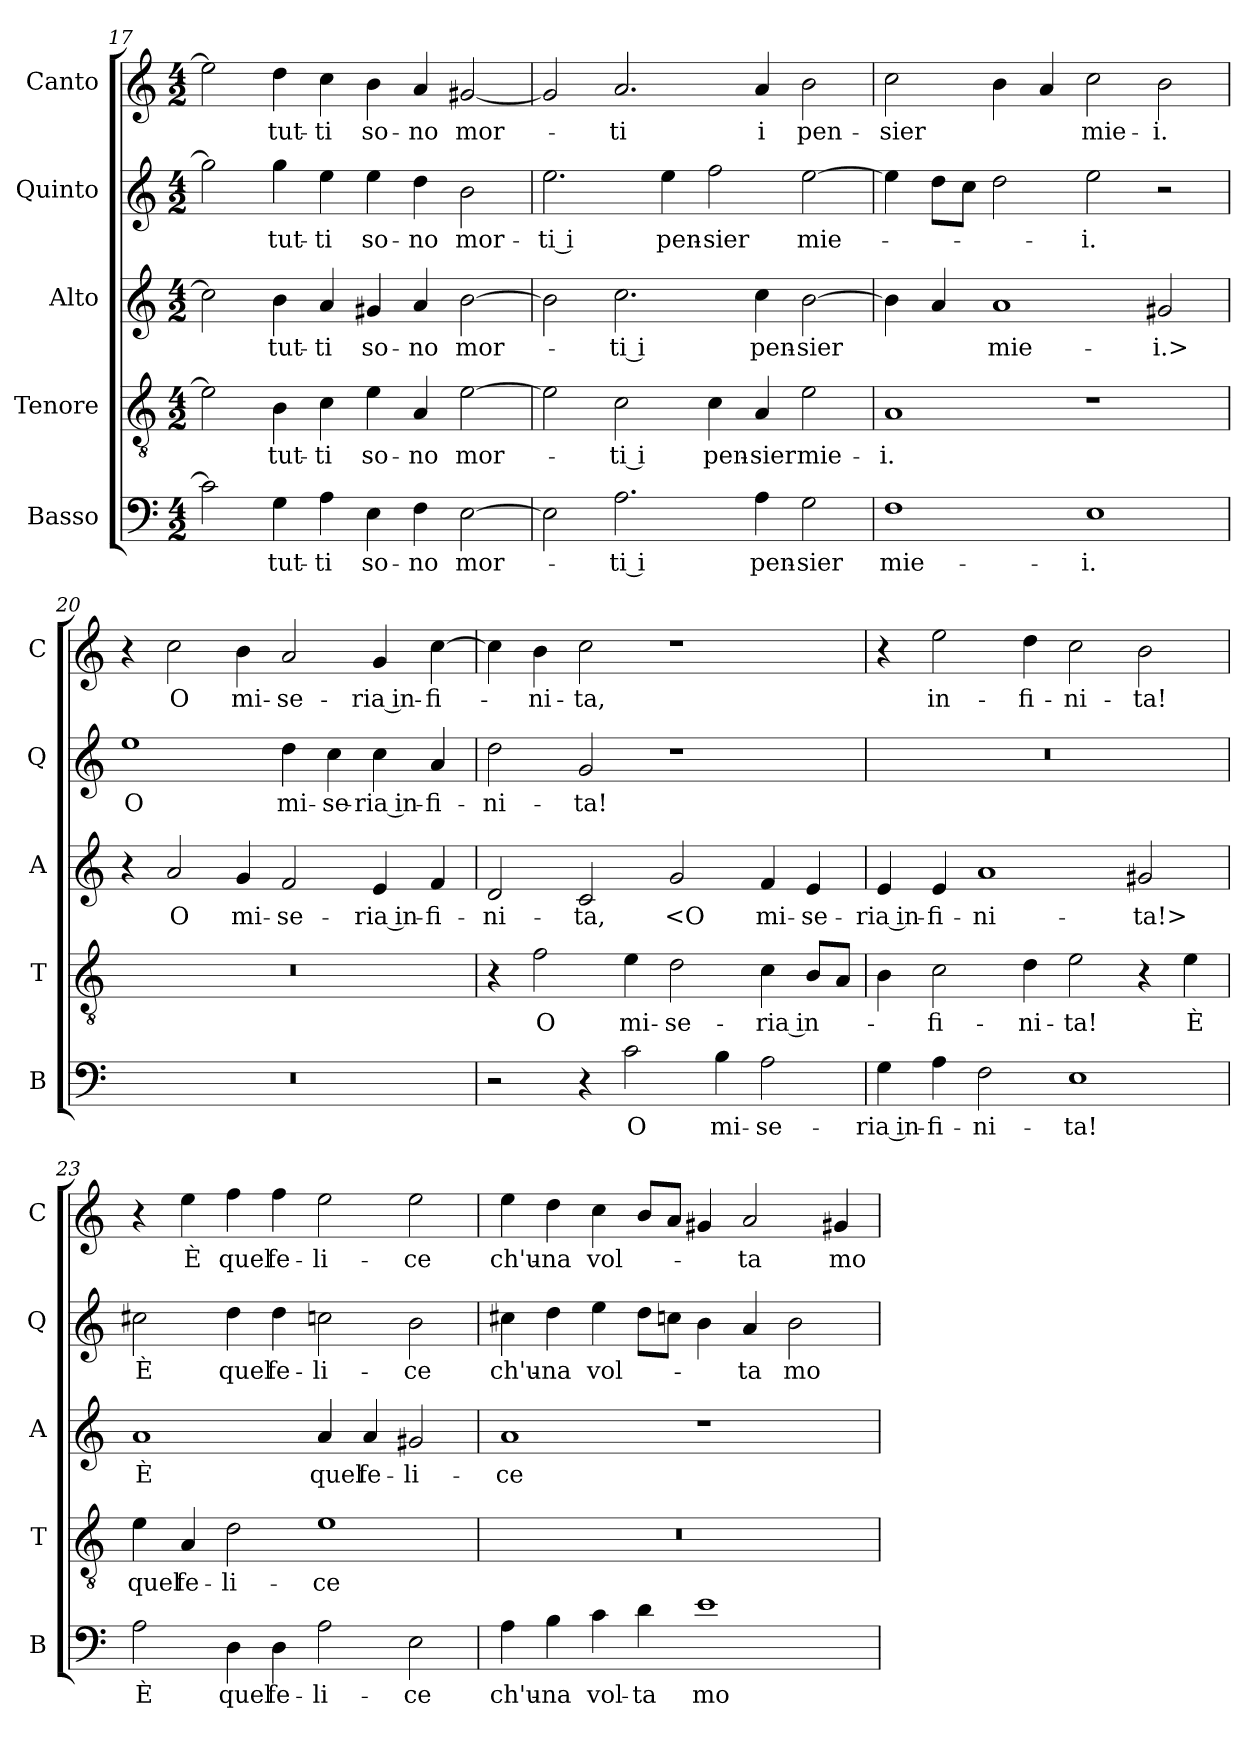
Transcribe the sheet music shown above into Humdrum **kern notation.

**kern	**text	**kern	**text	**kern	**text	**kern	**text	**kern	**text
*part5	*part5	*part4	*part4	*part3	*part3	*part2	*part2	*part1	*part1
*staff5	*staff5	*staff4	*staff4	*staff3	*staff3	*staff2	*staff2	*staff1	*staff1
*I"Basso	*	*I"Tenore	*	*I"Alto	*	*I"Quinto	*	*I"Canto	*
*I'B	*	*I'T	*	*I'A	*	*I'Q	*	*I'C	*
*clefF4	*	*clefGv2	*	*clefG2	*	*clefG2	*	*clefG2	*
*k[]	*	*k[]	*	*k[]	*	*k[]	*	*k[]	*
*M4/2	*	*M4/2	*	*M4/2	*	*M4/2	*	*M4/2	*
=17	=17	=17	=17	=17	=17	=17	=17	=17	=17
2c]	.	2e]	.	2cc]	.	2gg]	.	2ee]	.
4G	tut-	4B	tut-	4b	tut-	4gg	tut-	4dd	tut-
4A	-ti	4c	-ti	4a	-ti	4ee	-ti	4cc	-ti
4E	so-	4e	so-	4g#X	so-	4ee	so-	4b	so-
4F	-no	4A	-no	4a	-no	4dd	-no	4a	-no
[2E	mor-	[2e	mor-	[2b	mor-	2b	mor-	[2g#X	mor-
=18	=18	=18	=18	=18	=18	=18	=18	=18	=18
2E]	.	2e]	.	2b]	.	2.ee	-ti i	2g#]	.
2.A	-ti i	2c	-ti i	2.cc	-ti i	.	.	2.a	-ti
.	.	.	.	.	.	4ee	pen-	.	.
.	.	4c	pen-	.	.	2ff	-sier	.	.
4A	pen-	4A	-sier	4cc	pen-	.	.	4a	i
2G	-sier	2e	mie-	[2b	-sier	[2ee	mie-	2b	pen-
=19	=19	=19	=19	=19	=19	=19	=19	=19	=19
1F	mie-	1A	-i.	4b]	.	4ee]	.	2cc	-sier
.	.	.	.	4a	.	8ddL	.	.	.
.	.	.	.	.	.	8ccJ	.	.	.
.	.	.	.	1a	mie-	2dd	.	4b	.
.	.	.	.	.	.	.	.	4a	.
1E	-i.	1r	.	.	.	2ee	-i.	2cc	mie-
.	.	.	.	2g#X	-i.>	2r	.	2b	-i.
=20	=20	=20	=20	=20	=20	=20	=20	=20	=20
0r	.	0r	.	4r	.	1ee	O	4r	.
.	.	.	.	2a	O	.	.	2cc	O
.	.	.	.	4g	mi-	.	.	4b	mi-
.	.	.	.	2f	-se-	4dd	mi-	2a	-se-
.	.	.	.	.	.	4cc	-se-	.	.
.	.	.	.	4e	-ria in-	4cc	-ria in-	4g	-ria in-
.	.	.	.	4f	-fi-	4a	-fi-	[4cc	-fi-
=21	=21	=21	=21	=21	=21	=21	=21	=21	=21
2r	.	4r	.	2d	-ni-	2dd	-ni-	4cc]	.
.	.	2f	O	.	.	.	.	4b	-ni-
4r	.	.	.	2c	-ta,	2g	-ta!	2cc	-ta,
2c	O	4e	mi-	.	.	.	.	.	.
.	.	2d	-se-	2g	<O	1r	.	1r	.
4B	mi-	.	.	.	.	.	.	.	.
2A	-se-	4c	-ria in-	4f	mi-	.	.	.	.
.	.	8BL	.	4e	-se-	.	.	.	.
.	.	8AJ	.	.	.	.	.	.	.
=22	=22	=22	=22	=22	=22	=22	=22	=22	=22
4G	-ria in-	4B	.	4e	-ria in-	0r	.	4r	.
4A	-fi-	2c	-fi-	4e	-fi-	.	.	2ee	in-
2F	-ni-	.	.	1a	-ni-	.	.	.	.
.	.	4d	-ni-	.	.	.	.	4dd	-fi-
1E	-ta!	2e	-ta!	.	.	.	.	2cc	-ni-
.	.	4r	.	2g#X	-ta!>	.	.	2b	-ta!
.	.	4e	È	.	.	.	.	.	.
=23	=23	=23	=23	=23	=23	=23	=23	=23	=23
2A	È	4e	quel	1a	È	2cc#X	È	4r	.
.	.	4A	fe-	.	.	.	.	4ee	È
4D	quel	2d	-li-	.	.	4dd	quel	4ff	quel
4D	fe-	.	.	.	.	4dd	fe-	4ff	fe-
2A	-li-	1e	-ce	4a	quel	2ccn	-li-	2ee	-li-
.	.	.	.	4a	fe-	.	.	.	.
2E	-ce	.	.	2g#X	-li-	2b	-ce	2ee	-ce
=24	=24	=24	=24	=24	=24	=24	=24	=24	=24
4A	ch'u-	0r	.	1a	-ce	4cc#X	ch'u-	4ee	ch'u-
4B	-na	.	.	.	.	4dd	-na	4dd	-na
4c	vol-	.	.	.	.	4ee	vol-	4cc	vol-
4d	-ta	.	.	.	.	8ddL	.	8bL	.
.	.	.	.	.	.	8ccnJ	.	8aJ	.
1e	mo-	.	.	1r	.	4b	.	4g#X	.
.	.	.	.	.	.	4a	-ta	2a	-ta
.	.	.	.	.	.	2b	mo-	.	.
.	.	.	.	.	.	.	.	4g#X	mo-
=	=	=	=	=	=	=	=	=	=
*-	*-	*-	*-	*-	*-	*-	*-	*-	*-
